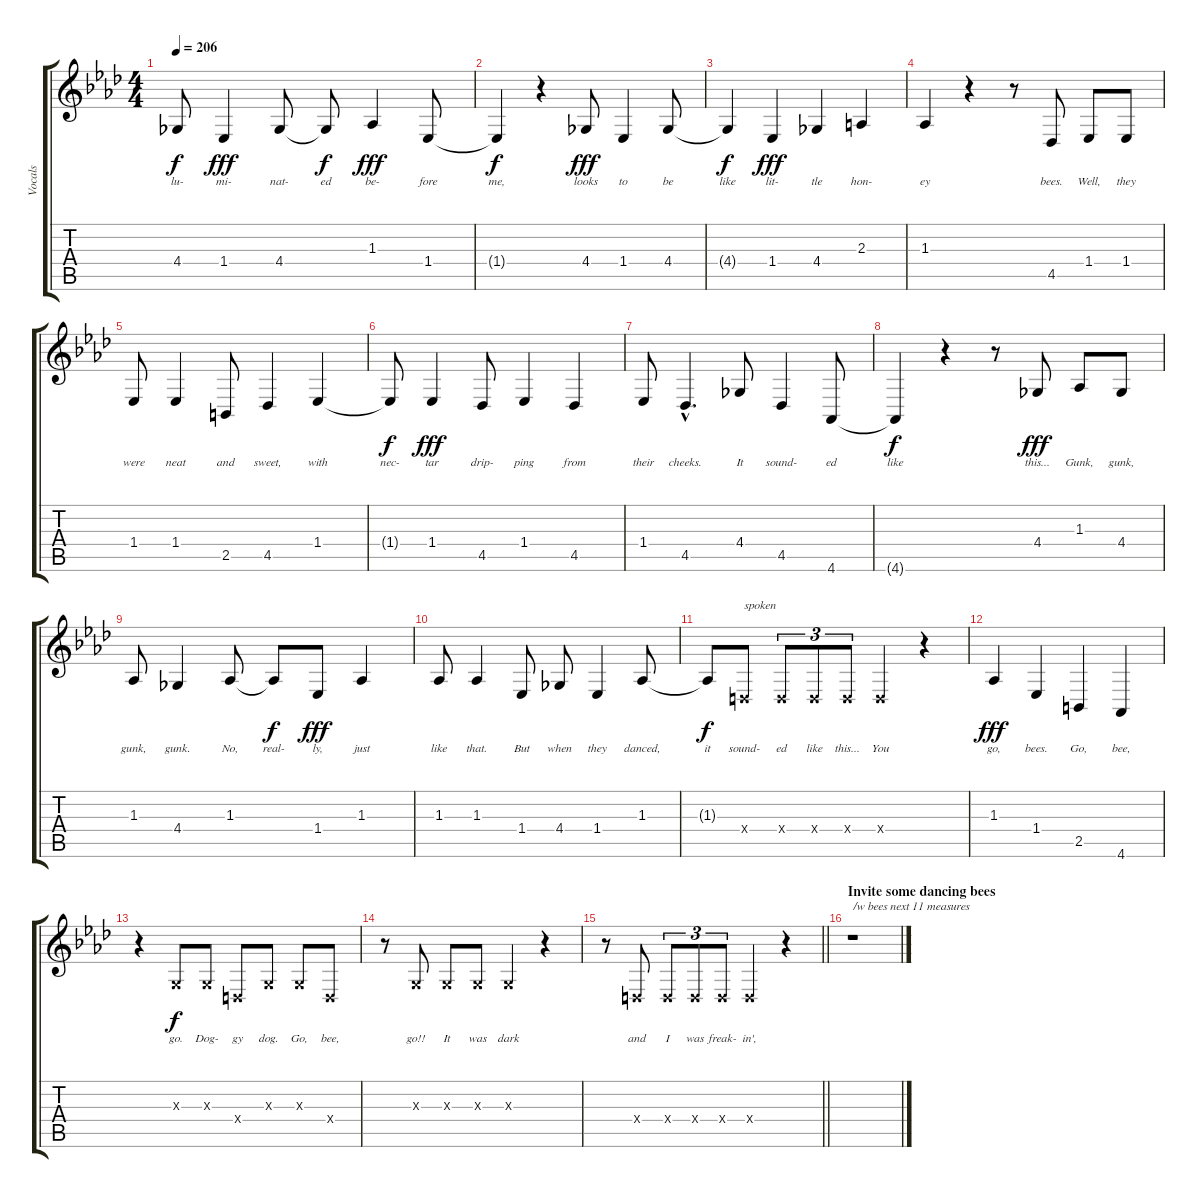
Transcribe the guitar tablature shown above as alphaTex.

\track ("Vocals" "Vocals") {instrument lead6voice}
\staff {score tabs}
\tuning (E4 B3 G3 D3 A2 E2) {hide}
\ts (4 4)
\tempo 206
\clef g2
\ks ab
4.4{t}.8{lyrics (0 "lu-") lyrics (1 "") lyrics (2 "") lyrics (3 "") lyrics (4 "") dy f} 1.4.4{lyrics (0 "mi-") lyrics (1 "") lyrics (2 "") lyrics (3 "") lyrics (4 "") dy fff} 4.4.8{lyrics (0 "nat-") lyrics (1 "") lyrics (2 "") lyrics (3 "") lyrics (4 "")} 4.4{t}.8{lyrics (0 "ed") lyrics (1 "") lyrics (2 "") lyrics (3 "") lyrics (4 "") dy f} 1.3.4{lyrics (0 "be-") lyrics (1 "") lyrics (2 "") lyrics (3 "") lyrics (4 "") dy fff} 1.4.8{lyrics (0 "fore") lyrics (1 "") lyrics (2 "") lyrics (3 "") lyrics (4 "")} |
1.4{t}.4{lyrics (0 "me,") lyrics (1 "") lyrics (2 "") lyrics (3 "") lyrics (4 "") dy f} r.4 4.4.8{lyrics (0 "looks") lyrics (1 "") lyrics (2 "") lyrics (3 "") lyrics (4 "") dy fff} 1.4.4{lyrics (0 "to") lyrics (1 "") lyrics (2 "") lyrics (3 "") lyrics (4 "")} 4.4.8{lyrics (0 "be") lyrics (1 "") lyrics (2 "") lyrics (3 "") lyrics (4 "")} |
4.4{t}.4{lyrics (0 "like") lyrics (1 "") lyrics (2 "") lyrics (3 "") lyrics (4 "") dy f} 1.4.4{lyrics (0 "lit-") lyrics (1 "") lyrics (2 "") lyrics (3 "") lyrics (4 "") dy fff} 4.4.4{lyrics (0 "tle") lyrics (1 "") lyrics (2 "") lyrics (3 "") lyrics (4 "")} 2.3.4{lyrics (0 "hon-") lyrics (1 "") lyrics (2 "") lyrics (3 "") lyrics (4 "")} |
1.3.4{lyrics (0 "ey") lyrics (1 "") lyrics (2 "") lyrics (3 "") lyrics (4 "")} r.4 r.8 4.5.8{lyrics (0 "bees.") lyrics (1 "") lyrics (2 "") lyrics (3 "") lyrics (4 "")} 1.4.8{lyrics (0 "Well,") lyrics (1 "") lyrics (2 "") lyrics (3 "") lyrics (4 "")} 1.4.8{lyrics (0 "they") lyrics (1 "") lyrics (2 "") lyrics (3 "") lyrics (4 "")} |
1.4.8{lyrics (0 "were") lyrics (1 "") lyrics (2 "") lyrics (3 "") lyrics (4 "")} 1.4.4{lyrics (0 "neat") lyrics (1 "") lyrics (2 "") lyrics (3 "") lyrics (4 "")} 2.5.8{lyrics (0 "and") lyrics (1 "") lyrics (2 "") lyrics (3 "") lyrics (4 "")} 4.5.4{lyrics (0 "sweet,") lyrics (1 "") lyrics (2 "") lyrics (3 "") lyrics (4 "")} 1.4.4{lyrics (0 "with") lyrics (1 "") lyrics (2 "") lyrics (3 "") lyrics (4 "")} |
1.4{t}.8{lyrics (0 "nec-") lyrics (1 "") lyrics (2 "") lyrics (3 "") lyrics (4 "") dy f} 1.4.4{lyrics (0 "tar") lyrics (1 "") lyrics (2 "") lyrics (3 "") lyrics (4 "") dy fff} 4.5.8{lyrics (0 "drip-") lyrics (1 "") lyrics (2 "") lyrics (3 "") lyrics (4 "")} 1.4.4{lyrics (0 "ping") lyrics (1 "") lyrics (2 "") lyrics (3 "") lyrics (4 "")} 4.5.4{lyrics (0 "from") lyrics (1 "") lyrics (2 "") lyrics (3 "") lyrics (4 "")} |
1.4.8{lyrics (0 "their") lyrics (1 "") lyrics (2 "") lyrics (3 "") lyrics (4 "")} 4.5{hac}.4{d lyrics (0 "cheeks.") lyrics (1 "") lyrics (2 "") lyrics (3 "") lyrics (4 "")} 4.4.8{lyrics (0 "It") lyrics (1 "") lyrics (2 "") lyrics (3 "") lyrics (4 "")} 4.5.4{lyrics (0 "sound-") lyrics (1 "") lyrics (2 "") lyrics (3 "") lyrics (4 "")} 4.6.8{lyrics (0 "ed") lyrics (1 "") lyrics (2 "") lyrics (3 "") lyrics (4 "")} |
4.6{t}.4{lyrics (0 "like") lyrics (1 "") lyrics (2 "") lyrics (3 "") lyrics (4 "") dy f} r.4 r.8 4.4.8{lyrics (0 "this...") lyrics (1 "") lyrics (2 "") lyrics (3 "") lyrics (4 "") dy fff} 1.3.8{lyrics (0 "Gunk,") lyrics (1 "") lyrics (2 "") lyrics (3 "") lyrics (4 "")} 4.4.8{lyrics (0 "gunk,") lyrics (1 "") lyrics (2 "") lyrics (3 "") lyrics (4 "")} |
1.3.8{lyrics (0 "gunk,") lyrics (1 "") lyrics (2 "") lyrics (3 "") lyrics (4 "")} 4.4.4{lyrics (0 "gunk.") lyrics (1 "") lyrics (2 "") lyrics (3 "") lyrics (4 "")} 1.3.8{lyrics (0 "No,") lyrics (1 "") lyrics (2 "") lyrics (3 "") lyrics (4 "")} 1.3{t}.8{lyrics (0 "real-") lyrics (1 "") lyrics (2 "") lyrics (3 "") lyrics (4 "") dy f} 1.4.8{lyrics (0 "ly,") lyrics (1 "") lyrics (2 "") lyrics (3 "") lyrics (4 "") dy fff} 1.3.4{lyrics (0 "just") lyrics (1 "") lyrics (2 "") lyrics (3 "") lyrics (4 "")} |
1.3.8{lyrics (0 "like") lyrics (1 "") lyrics (2 "") lyrics (3 "") lyrics (4 "")} 1.3.4{lyrics (0 "that.") lyrics (1 "") lyrics (2 "") lyrics (3 "") lyrics (4 "")} 1.4.8{lyrics (0 "But") lyrics (1 "") lyrics (2 "") lyrics (3 "") lyrics (4 "")} 4.4.8{lyrics (0 "when") lyrics (1 "") lyrics (2 "") lyrics (3 "") lyrics (4 "")} 1.4.4{lyrics (0 "they") lyrics (1 "") lyrics (2 "") lyrics (3 "") lyrics (4 "")} 1.3.8{lyrics (0 "danced,") lyrics (1 "") lyrics (2 "") lyrics (3 "") lyrics (4 "")} |
1.3{t}.8{lyrics (0 "it") lyrics (1 "") lyrics (2 "") lyrics (3 "") lyrics (4 "") dy f} 0.4{x}.8{txt "spoken" lyrics (0 "sound-") lyrics (1 "") lyrics (2 "") lyrics (3 "") lyrics (4 "")} 0.4{x}.8{tu (3 2) lyrics (0 "ed") lyrics (1 "") lyrics (2 "") lyrics (3 "") lyrics (4 "")} 0.4{x}.8{tu (3 2) lyrics (0 "like") lyrics (1 "") lyrics (2 "") lyrics (3 "") lyrics (4 "")} 0.4{x}.8{tu (3 2) lyrics (0 "this...") lyrics (1 "") lyrics (2 "") lyrics (3 "") lyrics (4 "")} 0.4{x}.4{lyrics (0 "You") lyrics (1 "") lyrics (2 "") lyrics (3 "") lyrics (4 "")} r.4 |
1.3.4{lyrics (0 "go,") lyrics (1 "") lyrics (2 "") lyrics (3 "") lyrics (4 "") dy fff} 1.4.4{lyrics (0 "bees.") lyrics (1 "") lyrics (2 "") lyrics (3 "") lyrics (4 "")} 2.5.4{lyrics (0 "Go,") lyrics (1 "") lyrics (2 "") lyrics (3 "") lyrics (4 "")} 4.6.4{lyrics (0 "bee,") lyrics (1 "") lyrics (2 "") lyrics (3 "") lyrics (4 "")} |
r.4 0.3{x}.8{lyrics (0 "go.") lyrics (1 "") lyrics (2 "") lyrics (3 "") lyrics (4 "") dy f} 0.3{x}.8{lyrics (0 "Dog-") lyrics (1 "") lyrics (2 "") lyrics (3 "") lyrics (4 "")} 0.4{x}.8{lyrics (0 "gy") lyrics (1 "") lyrics (2 "") lyrics (3 "") lyrics (4 "")} 0.3{x}.8{lyrics (0 "dog.") lyrics (1 "") lyrics (2 "") lyrics (3 "") lyrics (4 "")} 0.3{x}.8{lyrics (0 "Go,") lyrics (1 "") lyrics (2 "") lyrics (3 "") lyrics (4 "")} 0.4{x}.8{lyrics (0 "bee,") lyrics (1 "") lyrics (2 "") lyrics (3 "") lyrics (4 "")} |
r.8 0.3{x}.8{lyrics (0 "go!!") lyrics (1 "") lyrics (2 "") lyrics (3 "") lyrics (4 "")} 0.3{x}.8{lyrics (0 "It") lyrics (1 "") lyrics (2 "") lyrics (3 "") lyrics (4 "")} 0.3{x}.8{lyrics (0 "was") lyrics (1 "") lyrics (2 "") lyrics (3 "") lyrics (4 "")} 0.3{x}.4{lyrics (0 "dark") lyrics (1 "") lyrics (2 "") lyrics (3 "") lyrics (4 "")} r.4 |
\barLineRight lightlight
r.8 0.4{x}.8{lyrics (0 "and") lyrics (1 "") lyrics (2 "") lyrics (3 "") lyrics (4 "")} 0.4{x}.8{tu (3 2) lyrics (0 "I") lyrics (1 "") lyrics (2 "") lyrics (3 "") lyrics (4 "")} 0.4{x}.8{tu (3 2) lyrics (0 "was") lyrics (1 "") lyrics (2 "") lyrics (3 "") lyrics (4 "")} 0.4{x}.8{tu (3 2) lyrics (0 "freak-") lyrics (1 "") lyrics (2 "") lyrics (3 "") lyrics (4 "")} 0.4{x}.4{lyrics (0 "in',") lyrics (1 "") lyrics (2 "") lyrics (3 "") lyrics (4 "")} r.4 |
\section ("" "Invite some dancing bees")
r.1{txt "/w bees next 11 measures"}
